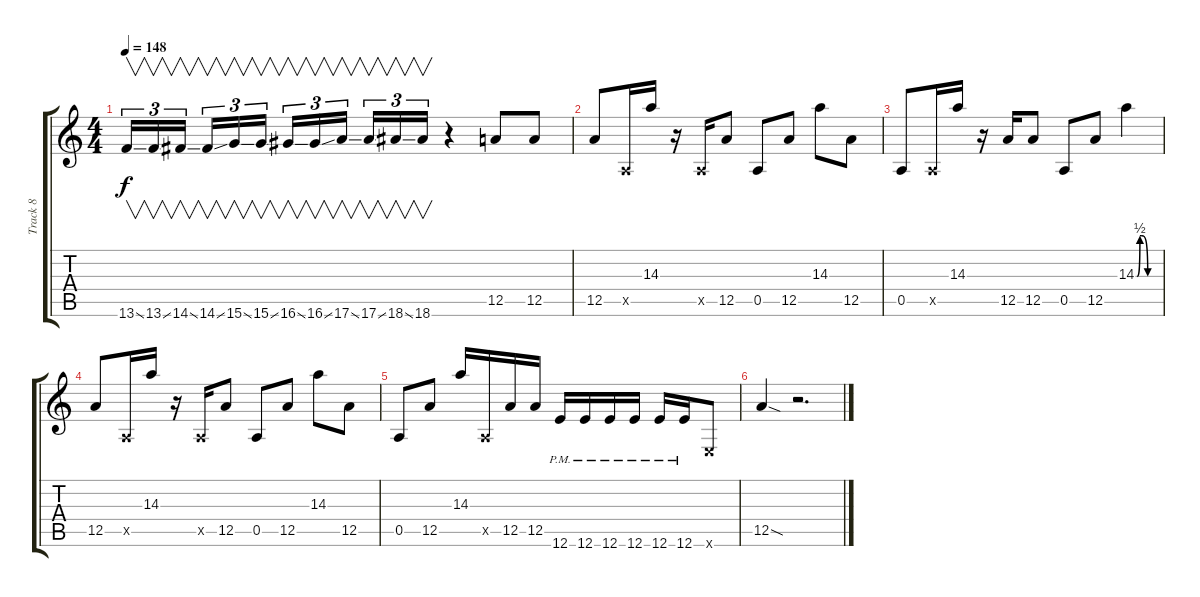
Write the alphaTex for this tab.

\track ("Track 8" "Track 8") {instrument distortionguitar}
\staff {score tabs}
\tuning (E4 B3 G3 D3 A2 E2) {hide}
\ts (4 4)
\tempo 148
\clef g2
\ks c
13.6{ss}.16{v tu (3 2) dy f} 13.6{ss}.16{v tu (3 2)} 14.6{ss}.16{v tu (3 2) beam splitsecondary} 14.6{ss}.16{v tu (3 2)} 15.6{ss}.16{v tu (3 2)} 15.6{ss}.16{v tu (3 2)} 16.6{ss}.16{v tu (3 2)} 16.6{ss}.16{v tu (3 2)} 17.6{ss}.16{v tu (3 2) beam splitsecondary} 17.6{ss}.16{v tu (3 2)} 18.6{ss}.16{v tu (3 2)} 18.6.16{v tu (3 2)} r.4 12.5.8 12.5.8 |
12.5.8 0.5{x}.16 14.3.16 r.16 0.5{x}.16 12.5.8 0.5.8 12.5.8 14.3.8 12.5.8 |
0.5.8 0.5{x}.16 14.3.16 r.16 12.5.16 12.5.8 0.5.8 12.5.8 14.3{be (custom 0 0 3 0 10 2 15 2 30 0 60 0)}.4 |
12.5.8 0.5{x}.16 14.3.16 r.16 0.5{x}.16 12.5.8 0.5.8 12.5.8 14.3.8 12.5.8 |
0.5.8 12.5.8 14.3.16 0.5{x}.16 12.5.16 12.5.16 12.6{pm}.16 12.6{pm}.16 12.6{pm}.16 12.6{pm}.16 12.6{pm}.16 12.6{pm}.16 0.6{x}.8 |
12.5{sod}.4 r.2{d}
